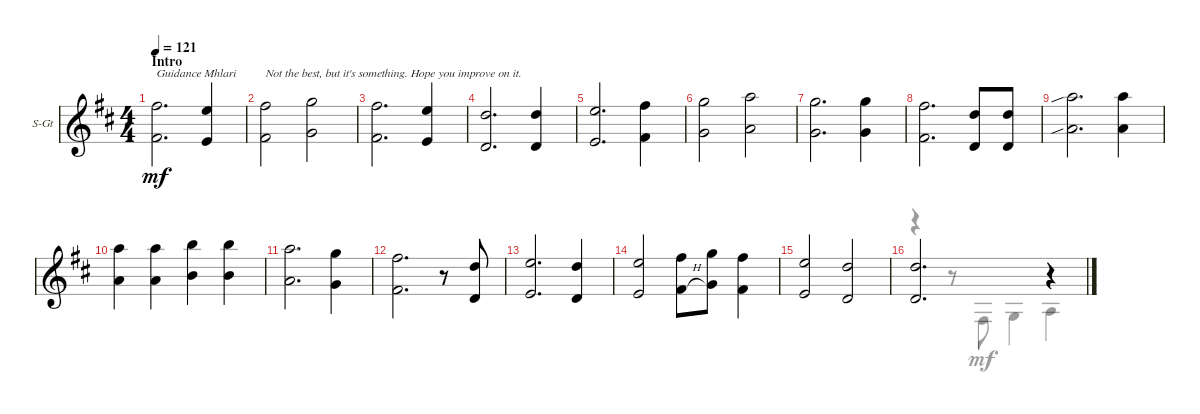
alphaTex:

\defaultSystemsLayout 4
\bracketExtendMode groupsimilarinstruments
\firstSystemTrackNameOrientation horizontal
\otherSystemsTrackNameOrientation horizontal
\track ("Acoustic Solo" "S-Gt") {instrument acousticguitarsteel}
\staff {score}
\tuning (E4 B3 G3 D3 A2 D2)
\voice
\ts (4 4)
\section ("" "Intro")
\tempo 121
\clef g2
\ks d
(7.2 4.4).2{d txt "Guidance Mhlari" dy mf instrument acousticguitarsteel} (9.3 7.5).4 |
(7.2 4.4).2{txt "Not the best, but it's something. Hope you improve on it."} (8.2 5.4).2 |
(7.2 4.4).2{d} (9.3 7.5).4 |
(7.3 5.5).2{d} (7.3 5.5).4 |
(9.3 7.5).2{d} (7.2 4.4).4 |
(8.2 5.4).2 (10.2 7.4).2 |
(8.2 5.4).2{d} (8.2 5.4).4 |
(7.2 4.4).2{d} (7.3 5.5).8 (7.3 5.5).8 |
(10.2{sib} 7.4{sib}).2{d} (10.2 7.4).4 |
(10.2 7.4).4 (10.2 7.4).4 (12.2 9.4).4 (12.2 9.4).4 |
(10.2 7.4).2{d} (8.2 5.4).4 |
(7.2 4.4).2{d} r.8 (7.3 5.5).8 |
(9.3 7.5).2{d} (7.3 5.5).4 |
(9.3 7.5).2 (7.2{h} 4.4{h}).8 (8.2 5.4).8 (7.2 4.4).4 |
(9.3 7.5).2 (7.3 5.5).2 |
(7.3 5.5).2{d} r.4
\voice
\clef g2
\ottava regular
\simile none
\ks d
|
|
|
|
|
|
|
|
|
|
|
|
|
|
|
r.4 r.8 4.6.8 5.6.4 0.5.4
